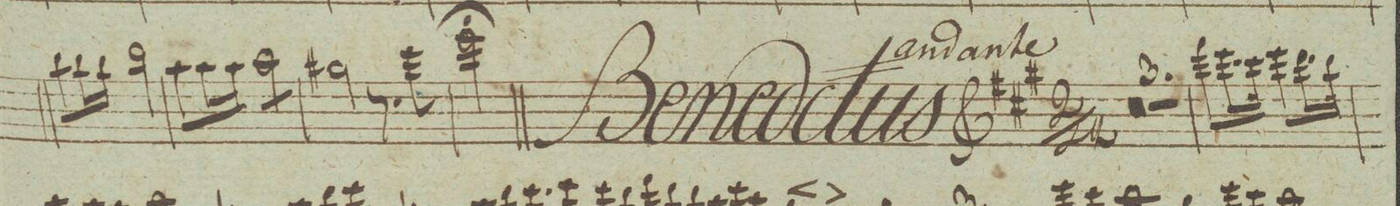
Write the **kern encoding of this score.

**kern	**dynam
*I"Flauto. 1mo	*
*clefG2	*
*k[f#c#g#]	*
*M2/4	*
1r	.
=2	=2
=3	=3
2r	.
=4	=4
8fff#\L	.
16.eee\L	.
32ccc#\JJk	.
8eee\L	.
16.ddd\L	.
32bb\JJk	.
=5	=5
*-	*-
